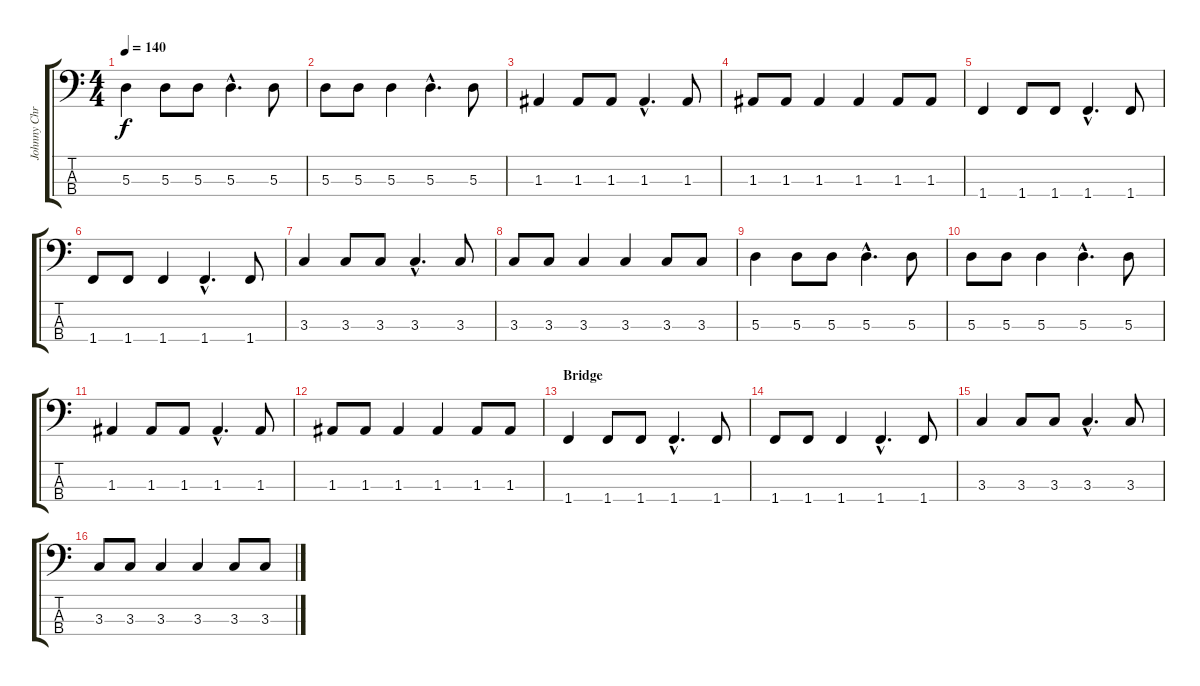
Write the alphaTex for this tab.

\track ("Johnny Christ" "Johnny Chr") {instrument electricbassfinger}
\staff {score tabs}
\tuning (G2 D2 A1 E1) {hide}
\ts (4 4)
\tempo 140
\clef f4
\ks c
5.3.4{dy f} 5.3.8 5.3.8 5.3{hac}.4{d} 5.3.8 |
5.3.8 5.3.8 5.3.4 5.3{hac}.4{d} 5.3.8 |
1.3.4 1.3.8 1.3.8 1.3{hac}.4{d} 1.3.8 |
1.3.8 1.3.8 1.3.4 1.3.4 1.3.8 1.3.8 |
1.4.4 1.4.8 1.4.8 1.4{hac}.4{d} 1.4.8 |
1.4.8 1.4.8 1.4.4 1.4{hac}.4{d} 1.4.8 |
3.3.4 3.3.8 3.3.8 3.3{hac}.4{d} 3.3.8 |
3.3.8 3.3.8 3.3.4 3.3.4 3.3.8 3.3.8 |
5.3.4 5.3.8 5.3.8 5.3{hac}.4{d} 5.3.8 |
5.3.8 5.3.8 5.3.4 5.3{hac}.4{d} 5.3.8 |
1.3.4 1.3.8 1.3.8 1.3{hac}.4{d} 1.3.8 |
1.3.8 1.3.8 1.3.4 1.3.4 1.3.8 1.3.8 |
\section ("" "Bridge")
1.4.4 1.4.8 1.4.8 1.4{hac}.4{d} 1.4.8 |
1.4.8 1.4.8 1.4.4 1.4{hac}.4{d} 1.4.8 |
3.3.4 3.3.8 3.3.8 3.3{hac}.4{d} 3.3.8 |
3.3.8 3.3.8 3.3.4 3.3.4 3.3.8 3.3.8
